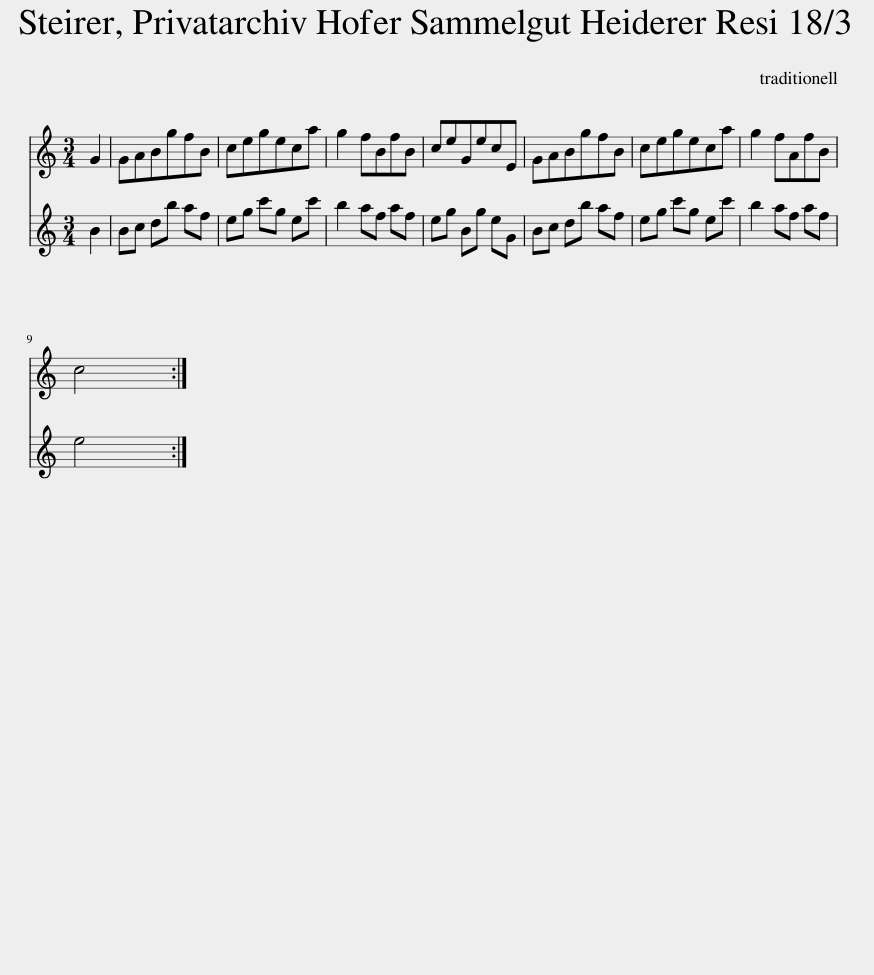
X:1
%%score 1 2
L:1/8
M:3/4
I:linebreak $
K:C
V:1 treble
V:2 treble
V:1
 G2 | GABgfB | cegeca | g2 fBfB | ceGecE | %5
 GABgfB | cegeca | g2 fAfB |$ c4 :| %9
V:2
 B2 | Bc db af | eg c'g ec' | b2 af af | eg Bg eG | %5
 Bc db af | eg c'g ec' | b2 af af |$ e4 :| %9
